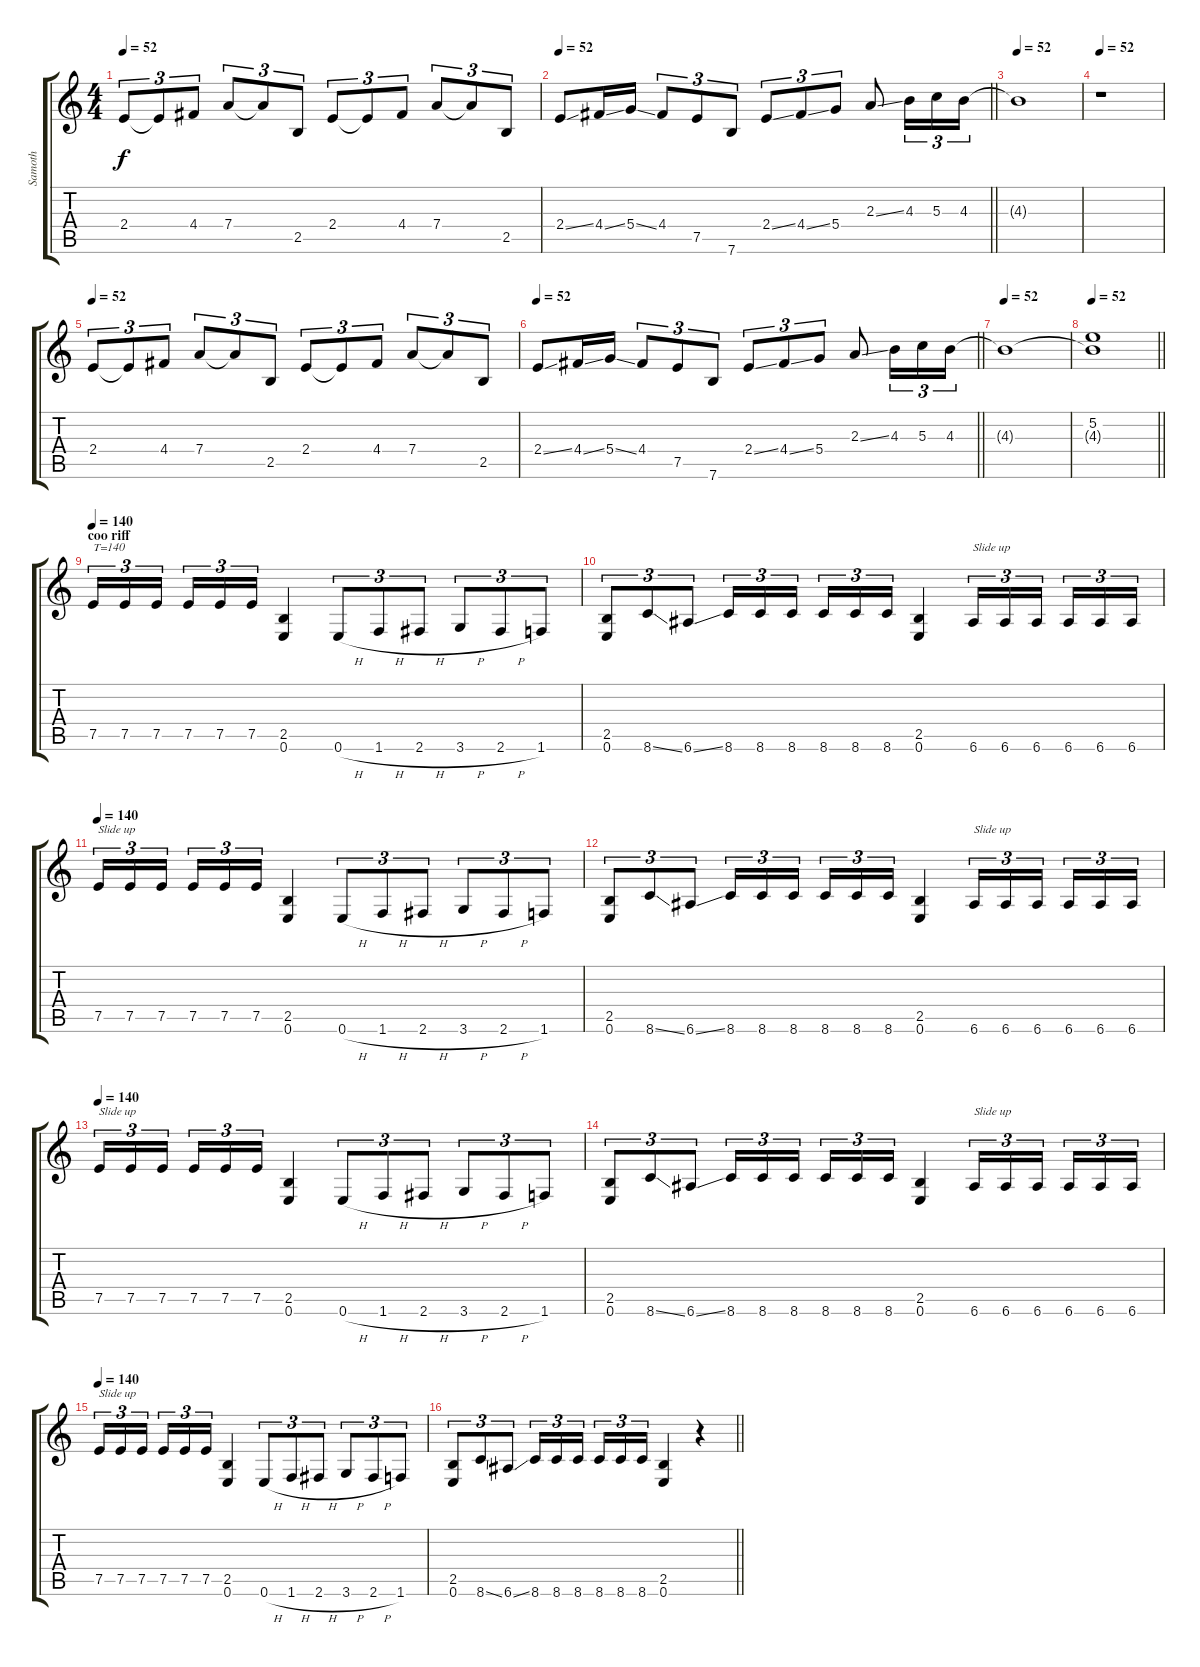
\track ("Samoth" "Samoth") {instrument distortionguitar}
\staff {score tabs}
\tuning (E4 B3 G3 D3 A2 E2) {hide}
\ts (4 4)
\tempo 52
\clef g2
\ks c
2.4.8{tu (3 2) dy f} 2.4{t}.8{tu (3 2)} 4.4.8{tu (3 2)} 7.4.8{tu (3 2)} 7.4{t}.8{tu (3 2)} 2.5.8{tu (3 2)} 2.4.8{tu (3 2)} 2.4{t}.8{tu (3 2)} 4.4.8{tu (3 2)} 7.4.8{tu (3 2)} 7.4{t}.8{tu (3 2)} 2.5.8{tu (3 2)} |
\tempo 52
\barLineRight lightlight
2.4{ss}.8 4.4{ss}.16 5.4{ss}.16 4.4.8{tu (3 2)} 7.5.8{tu (3 2)} 7.6.8{tu (3 2)} 2.4{ss}.8{tu (3 2)} 4.4{ss}.8{tu (3 2)} 5.4.8{tu (3 2)} 2.3{ss}.8 4.3.16{tu (3 2)} 5.3.16{tu (3 2)} 4.3.16{tu (3 2)} |
\tempo 52
4.3{t}.1 |
\tempo 52
r.1 |
\tempo 52
2.4.8{tu (3 2)} 2.4{t}.8{tu (3 2)} 4.4.8{tu (3 2)} 7.4.8{tu (3 2)} 7.4{t}.8{tu (3 2)} 2.5.8{tu (3 2)} 2.4.8{tu (3 2)} 2.4{t}.8{tu (3 2)} 4.4.8{tu (3 2)} 7.4.8{tu (3 2)} 7.4{t}.8{tu (3 2)} 2.5.8{tu (3 2)} |
\tempo 52
\barLineRight lightlight
2.4{ss}.8 4.4{ss}.16 5.4{ss}.16 4.4.8{tu (3 2)} 7.5.8{tu (3 2)} 7.6.8{tu (3 2)} 2.4{ss}.8{tu (3 2)} 4.4{ss}.8{tu (3 2)} 5.4.8{tu (3 2)} 2.3{ss}.8 4.3.16{tu (3 2)} 5.3.16{tu (3 2)} 4.3.16{tu (3 2)} |
\tempo 52
4.3{t}.1 |
\tempo 52
\barLineRight lightlight
(5.2 4.3{t}).1 |
\section ("" "coo riff")
\tempo 140
7.5.16{tu (3 2) txt "T=140"} 7.5.16{tu (3 2)} 7.5.16{tu (3 2) beam splitsecondary} 7.5.16{tu (3 2)} 7.5.16{tu (3 2)} 7.5.16{tu (3 2)} (2.5 0.6).4 0.6{h}.8{tu (3 2)} 1.6{h}.8{tu (3 2)} 2.6{h}.8{tu (3 2)} 3.6{h}.8{tu (3 2)} 2.6{h}.8{tu (3 2)} 1.6.8{tu (3 2)} |
(2.5 0.6).8{tu (3 2)} 8.6{ss}.8{tu (3 2)} 6.6{ss}.8{tu (3 2)} 8.6.16{tu (3 2)} 8.6.16{tu (3 2)} 8.6.16{tu (3 2) beam splitsecondary} 8.6.16{tu (3 2)} 8.6.16{tu (3 2)} 8.6.16{tu (3 2)} (2.5 0.6).4 6.6.16{tu (3 2) txt "Slide up"} 6.6.16{tu (3 2)} 6.6.16{tu (3 2) beam splitsecondary} 6.6.16{tu (3 2)} 6.6.16{tu (3 2)} 6.6.16{tu (3 2)} |
\tempo 140
7.5.16{tu (3 2) txt "Slide up"} 7.5.16{tu (3 2)} 7.5.16{tu (3 2) beam splitsecondary} 7.5.16{tu (3 2)} 7.5.16{tu (3 2)} 7.5.16{tu (3 2)} (2.5 0.6).4 0.6{h}.8{tu (3 2)} 1.6{h}.8{tu (3 2)} 2.6{h}.8{tu (3 2)} 3.6{h}.8{tu (3 2)} 2.6{h}.8{tu (3 2)} 1.6.8{tu (3 2)} |
(2.5 0.6).8{tu (3 2)} 8.6{ss}.8{tu (3 2)} 6.6{ss}.8{tu (3 2)} 8.6.16{tu (3 2)} 8.6.16{tu (3 2)} 8.6.16{tu (3 2) beam splitsecondary} 8.6.16{tu (3 2)} 8.6.16{tu (3 2)} 8.6.16{tu (3 2)} (2.5 0.6).4 6.6.16{tu (3 2) txt "Slide up"} 6.6.16{tu (3 2)} 6.6.16{tu (3 2) beam splitsecondary} 6.6.16{tu (3 2)} 6.6.16{tu (3 2)} 6.6.16{tu (3 2)} |
\tempo 140
7.5.16{tu (3 2) txt "Slide up"} 7.5.16{tu (3 2)} 7.5.16{tu (3 2) beam splitsecondary} 7.5.16{tu (3 2)} 7.5.16{tu (3 2)} 7.5.16{tu (3 2)} (2.5 0.6).4 0.6{h}.8{tu (3 2)} 1.6{h}.8{tu (3 2)} 2.6{h}.8{tu (3 2)} 3.6{h}.8{tu (3 2)} 2.6{h}.8{tu (3 2)} 1.6.8{tu (3 2)} |
(2.5 0.6).8{tu (3 2)} 8.6{ss}.8{tu (3 2)} 6.6{ss}.8{tu (3 2)} 8.6.16{tu (3 2)} 8.6.16{tu (3 2)} 8.6.16{tu (3 2) beam splitsecondary} 8.6.16{tu (3 2)} 8.6.16{tu (3 2)} 8.6.16{tu (3 2)} (2.5 0.6).4 6.6.16{tu (3 2) txt "Slide up"} 6.6.16{tu (3 2)} 6.6.16{tu (3 2) beam splitsecondary} 6.6.16{tu (3 2)} 6.6.16{tu (3 2)} 6.6.16{tu (3 2)} |
\tempo 140
7.5.16{tu (3 2) txt "Slide up"} 7.5.16{tu (3 2)} 7.5.16{tu (3 2) beam splitsecondary} 7.5.16{tu (3 2)} 7.5.16{tu (3 2)} 7.5.16{tu (3 2)} (2.5 0.6).4 0.6{h}.8{tu (3 2)} 1.6{h}.8{tu (3 2)} 2.6{h}.8{tu (3 2)} 3.6{h}.8{tu (3 2)} 2.6{h}.8{tu (3 2)} 1.6.8{tu (3 2)} |
\barLineRight lightlight
(2.5 0.6).8{tu (3 2)} 8.6{ss}.8{tu (3 2)} 6.6{ss}.8{tu (3 2)} 8.6.16{tu (3 2)} 8.6.16{tu (3 2)} 8.6.16{tu (3 2) beam splitsecondary} 8.6.16{tu (3 2)} 8.6.16{tu (3 2)} 8.6.16{tu (3 2)} (2.5 0.6).4 r.4
